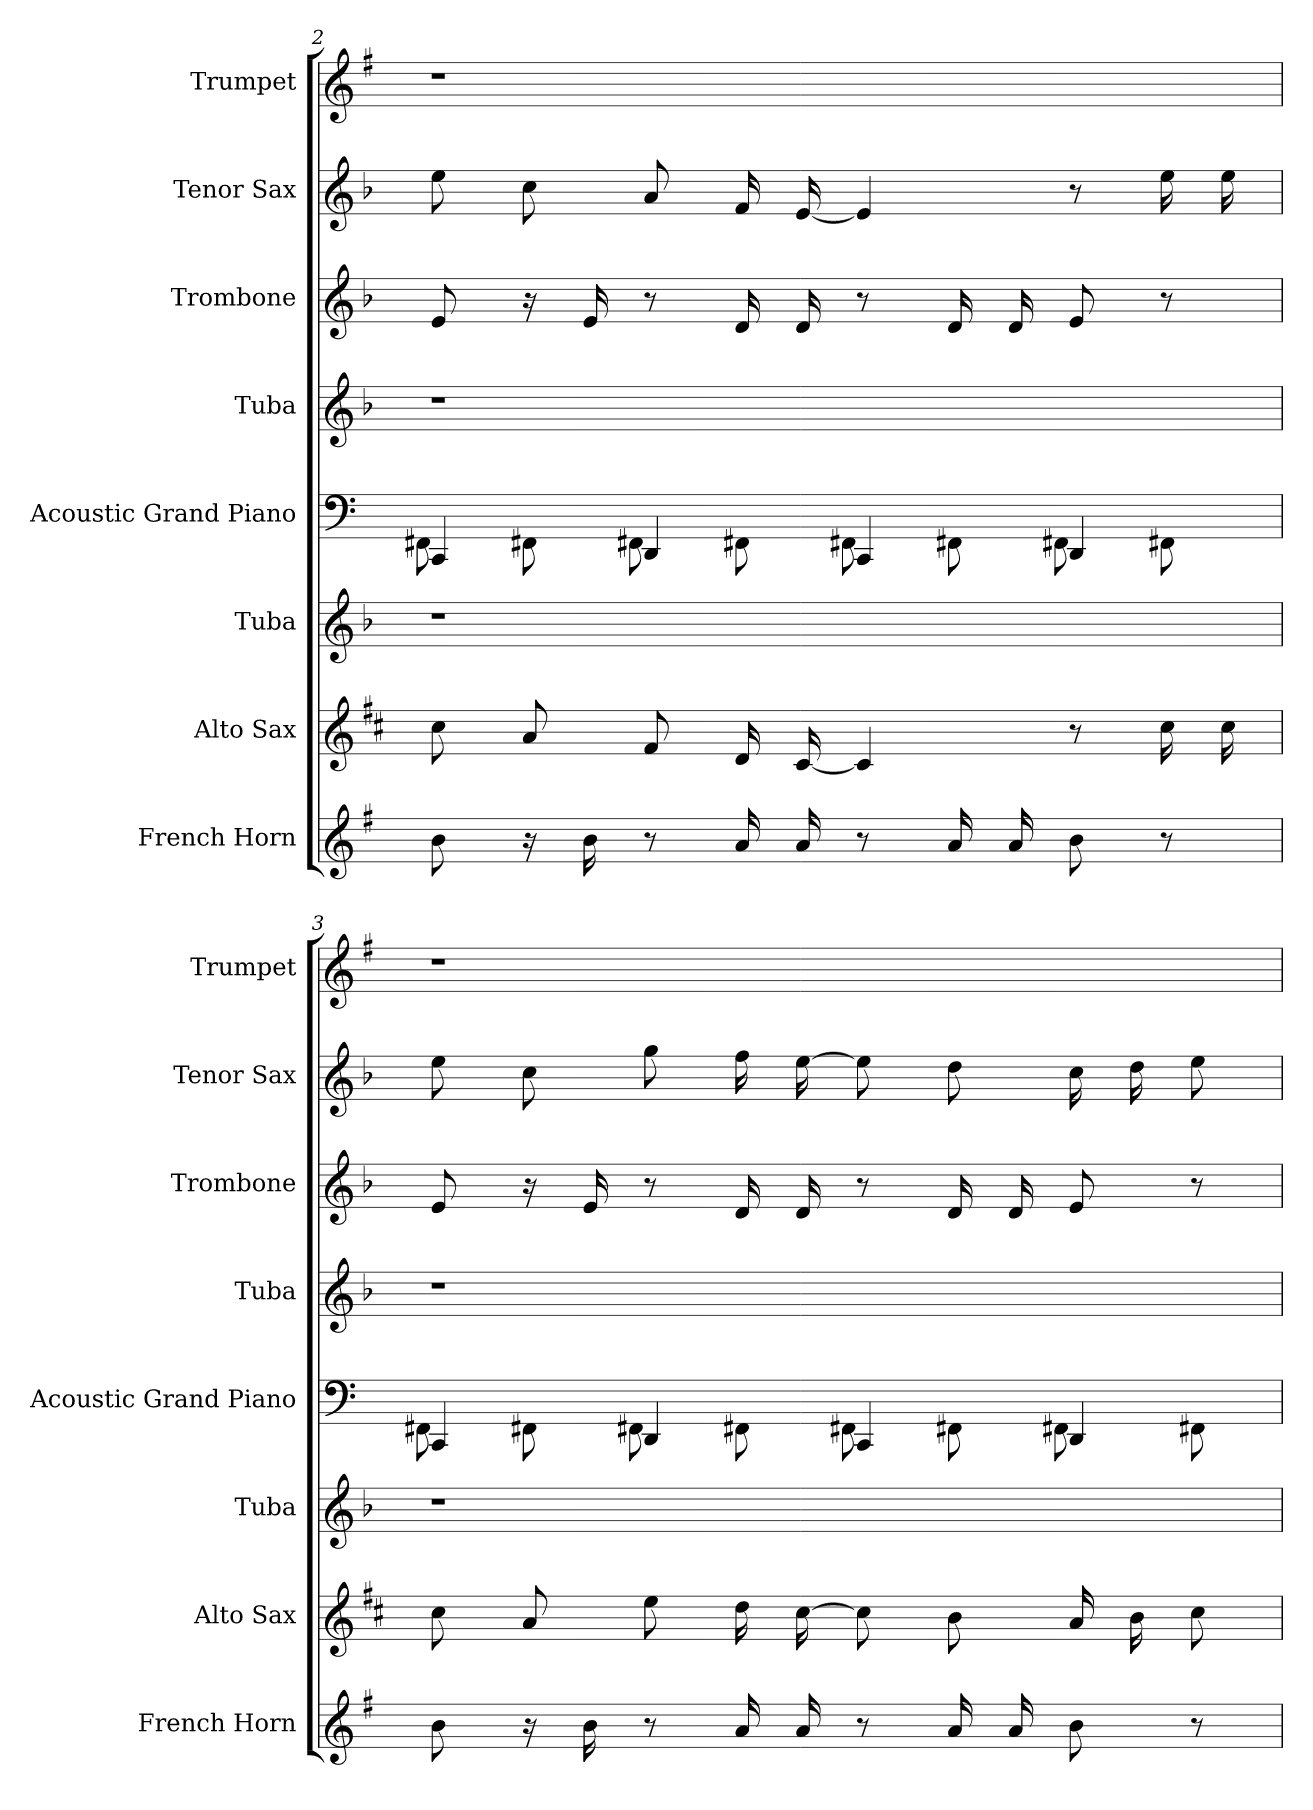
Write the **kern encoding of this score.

**kern	**kern	**kern	**kern	**kern	**kern	**kern	**kern
*part8	*part7	*part6	*part5	*part4	*part3	*part2	*part1
*staff8	*staff7	*staff6	*staff5	*staff4	*staff3	*staff2	*staff1
*I"French Horn	*I"Alto Sax	*I"Tuba	*I"Acoustic Grand Piano	*I"Tuba	*I"Trombone	*I"Tenor Sax	*I"Trumpet
*I'French Horn	*I'Alto Sax	*I'Tuba	*I'Acoustic Grand Piano	*I'Tuba	*I'Trombone	*I'Tenor Sax	*I'Trumpet
*clefG2	*clefG2	*clefG2	*clefF4	*clefG2	*clefG2	*clefG2	*clefG2
*ITrd4c7	*ITrd5c9	*ITrd15c26	*	*ITrd15c26	*ITrd8c14	*ITrd8c14	*ITrd1c2
*k[]	*k[b-]	*k[b-]	*	*k[b-]	*k[b-]	*k[b-]	*k[b-]
=2	=2	=2	=2	=2	=2	=2	=2
*	*	*	*^	*	*	*	*
8e	8e	1r	4CC	8FF#X	1r	8E	8e	1r
16r	8c	.	.	8FF#X	.	16r	8c	.
16e	.	.	.	.	.	16E	.	.
8r	8A	.	4DD	8FF#X	.	8r	8A	.
16d	16F	.	.	8FF#X	.	16D	16F	.
16d	[16E	.	.	.	.	16D	[16E	.
8r	4E]	.	4CC	8FF#X	.	8r	4E]	.
16d	.	.	.	8FF#X	.	16D	.	.
16d	.	.	.	.	.	16D	.	.
8e	8r	.	4DD	8FF#X	.	8E	8r	.
8r	16e	.	.	8FF#X	.	8r	16e	.
.	16e	.	.	.	.	.	16e	.
=3	=3	=3	=3	=3	=3	=3	=3	=3
8e	8e	1r	4CC	8FF#X	1r	8E	8e	1r
16r	8c	.	.	8FF#X	.	16r	8c	.
16e	.	.	.	.	.	16E	.	.
8r	8g	.	4DD	8FF#X	.	8r	8g	.
16d	16f	.	.	8FF#X	.	16D	16f	.
16d	[16e	.	.	.	.	16D	[16e	.
8r	8e]	.	4CC	8FF#X	.	8r	8e]	.
16d	8d	.	.	8FF#X	.	16D	8d	.
16d	.	.	.	.	.	16D	.	.
8e	16c	.	4DD	8FF#X	.	8E	16c	.
.	16d	.	.	.	.	.	16d	.
8r	8e	.	.	8FF#X	.	8r	8e	.
*	*	*	*v	*v	*	*	*	*
=	=	=	=	=	=	=	=
*-	*-	*-	*-	*-	*-	*-	*-
